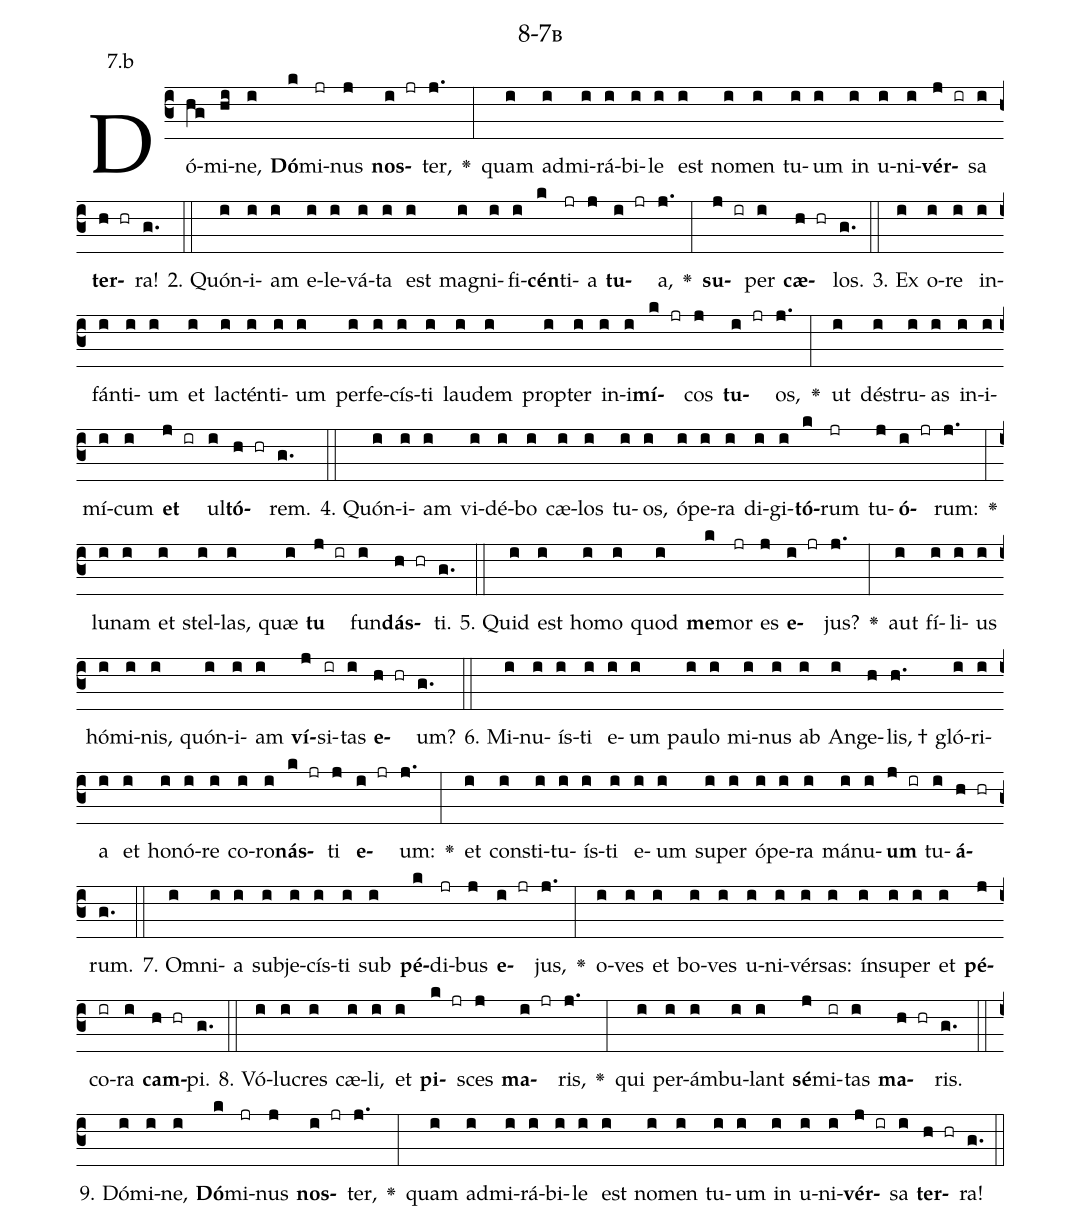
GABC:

name: 8-7b;
annotation: 7.b;
%%
(c3)Dó(hg)mi(hi)ne,(i) <b>Dó</b>(k)mi(jr)nus(j) <b>nos</b>(i jr)ter,(j.) <v>\greheightstar</v>(:) quam(i) ad(i)mi(i)rá(i)bi(i)le(i) est(i) no(i)men(i) tu(i)um(i) in(i) u(i)ni(i)<b>vér</b>(j ir)sa(i) <b>ter</b>(h hr)ra!(g.) (::)
2. Quón(i)i(i)am(i) e(i)le(i)vá(i)ta(i) est(i) ma(i)gni(i)fi(i)<b>cén</b>(k)ti(jr)a(j) <b>tu</b>(i jr)a,(j.) <v>\greheightstar</v>(:) <b>su</b>(j ir)per(i) <b>cæ</b>(h hr)los.(g.) (::)
3. Ex(i) o(i)re(i) in(i)fán(i)ti(i)um(i) et(i) lac(i)tén(i)ti(i)um(i) per(i)fe(i)cís(i)ti(i) lau(i)dem(i) prop(i)ter(i) in(i)i(i)<b>mí</b>(k jr)cos(j) <b>tu</b>(i jr)os,(j.) <v>\greheightstar</v>(:) ut(i) dé(i)stru(i)as(i) in(i)i(i)mí(i)cum(i) <b>et</b>(j ir) ul(i)<b>tó</b>(h hr)rem.(g.) (::)
4. Quón(i)i(i)am(i) vi(i)dé(i)bo(i) cæ(i)los(i) tu(i)os,(i) ó(i)pe(i)ra(i) di(i)gi(i)<b>tó</b>(k)rum(jr) tu(j)<b>ó</b>(i jr)rum:(j.) <v>\greheightstar</v>(:) lu(i)nam(i) et(i) stel(i)las,(i) quæ(i) <b>tu</b>(j ir) fun(i)<b>dás</b>(h hr)ti.(g.) (::)
5. Quid(i) est(i) ho(i)mo(i) quod(i) <b>me</b>(k)mor(jr) es(j) <b>e</b>(i jr)jus?(j.) <v>\greheightstar</v>(:) aut(i) fí(i)li(i)us(i) hó(i)mi(i)nis,(i) quón(i)i(i)am(i) <b>ví</b>(j)si(ir)tas(i) <b>e</b>(h hr)um?(g.) (::)
6. Mi(i)nu(i)ís(i)ti(i) e(i)um(i) pau(i)lo(i) mi(i)nus(i) ab(i) An(i)ge(h)lis, †(h.) gló(i)ri(i)a(i) et(i) ho(i)nó(i)re(i) co(i)ro(i)<b>nás</b>(k jr)ti(j) <b>e</b>(i jr)um:(j.) <v>\greheightstar</v>(:) et(i) con(i)sti(i)tu(i)ís(i)ti(i) e(i)um(i) su(i)per(i) ó(i)pe(i)ra(i) má(i)nu(i)<b>um</b>(j ir) tu(i)<b>á</b>(h hr)rum.(g.) (::)
7. Om(i)ni(i)a(i) sub(i)je(i)cís(i)ti(i) sub(i) <b>pé</b>(k)di(jr)bus(j) <b>e</b>(i jr)jus,(j.) <v>\greheightstar</v>(:) o(i)ves(i) et(i) bo(i)ves(i) u(i)ni(i)vér(i)sas:(i) ín(i)su(i)per(i) et(i) <b>pé</b>(j)co(ir)ra(i) <b>cam</b>(h hr)pi.(g.) (::)
8. Vó(i)lu(i)cres(i) cæ(i)li,(i) et(i) <b>pi</b>(k jr)sces(j) <b>ma</b>(i jr)ris,(j.) <v>\greheightstar</v>(:) qui(i) per(i)ám(i)bu(i)lant(i) <b>sé</b>(j)mi(ir)tas(i) <b>ma</b>(h hr)ris.(g.) (::)
9. Dó(i)mi(i)ne,(i) <b>Dó</b>(k)mi(jr)nus(j) <b>nos</b>(i jr)ter,(j.) <v>\greheightstar</v>(:) quam(i) ad(i)mi(i)rá(i)bi(i)le(i) est(i) no(i)men(i) tu(i)um(i) in(i) u(i)ni(i)<b>vér</b>(j ir)sa(i) <b>ter</b>(h hr)ra!(g.) (::)
